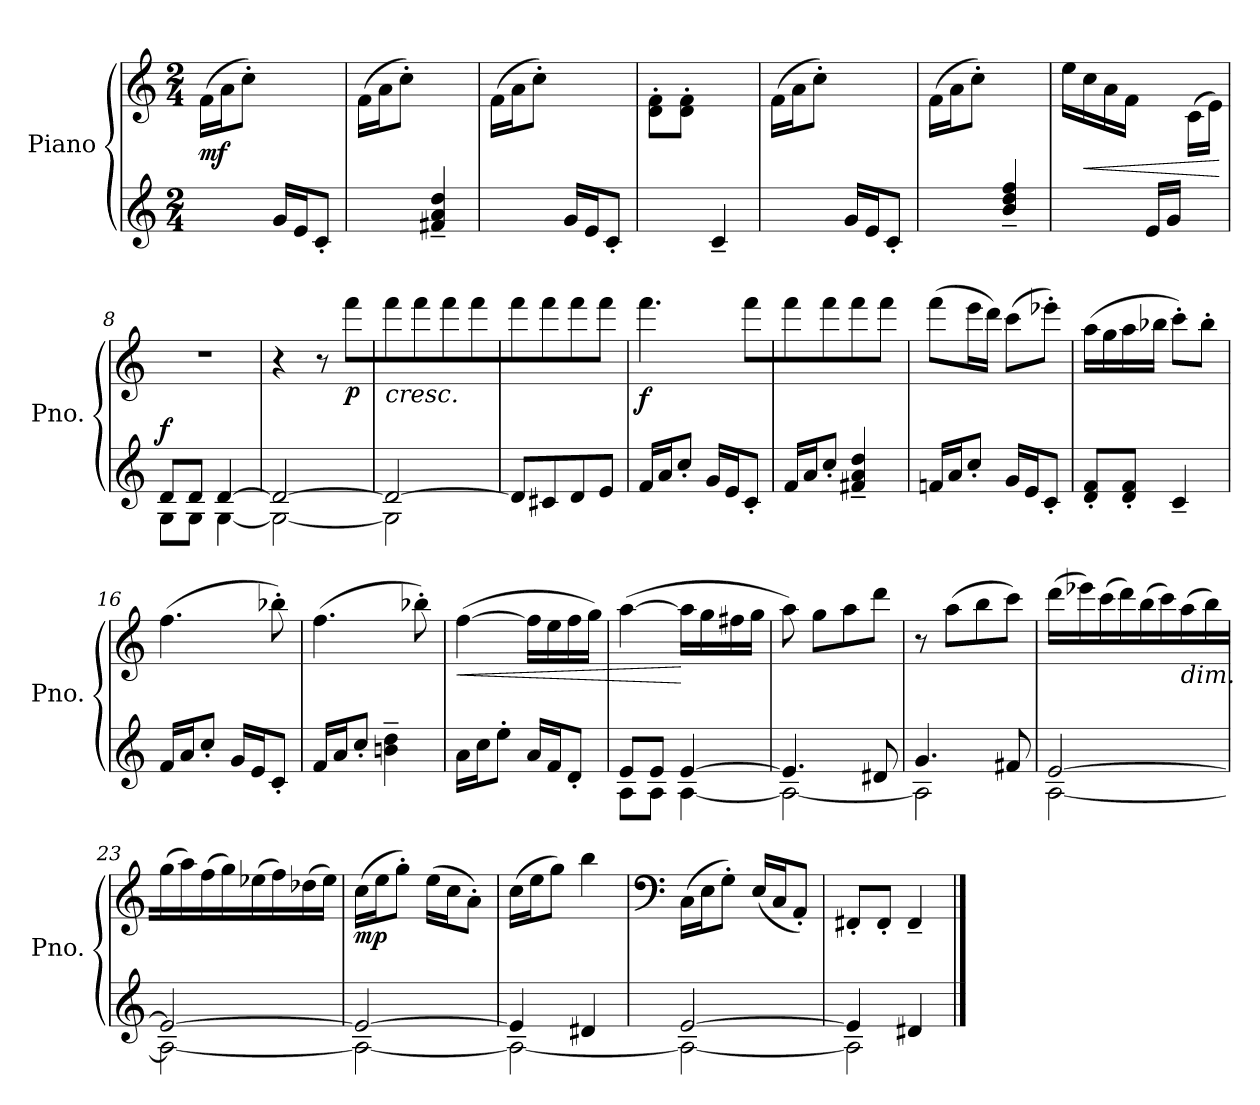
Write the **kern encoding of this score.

**kern	**kern	**dynam
*part1	*part1	*part1
*staff2	*staff1	*staff1/2
*I"Piano	*	*
*I'Pno.	*	*
*clefG2	*clefG2	*
*k[]	*k[]	*
*M2/4	*M2/4	*
*MM120	*MM120	*
=1	=1	=1
!	!	!LO:DY:b
4ryy	(>16f\LL	mf
.	16a\J	.
.	8cc'\J)	.
16g/LL	4ryy	.
16e/J	.	.
8c'/J	.	.
=2	=2	=2
4ryy	(>16f\LL	.
.	16a\J	.
.	8cc'\J)	.
4f#X/~ 4a/~ 4dd/~	4ryy	.
=3	=3	=3
4ryy	(>16f\LL	.
.	16a\J	.
.	8cc'\J)	.
16g/LL	4ryy	.
16e/J	.	.
8c'/J	.	.
=4	=4	=4
4ryy	8d\' 8f\'L	.
.	8d\' 8f\'J	.
4c~/	4ryy	.
=5	=5	=5
4ryy	(>16f\LL	.
.	16a\J	.
.	8cc'\J)	.
16g/LL	4ryy	.
16e/J	.	.
8c'/J	.	.
=6	=6	=6
4ryy	(>16f\LL	.
.	16a\J	.
.	8cc'\J)	.
4b/~ 4dd/~ 4ff/~	4ryy	.
=7	=7	=7
*	*^	*
4ryy	16ee\LL	4.ryy	.
!	!	!	!LO:HP:b
.	16cc\	.	<
.	16a\	.	.
.	16f\JJ	.	.
16e/LL	4ryy	.	.
16g/JJ	.	.	.
8ryy	.	(>16c\LL	.
.	.	16e\JJ)	.
*	*v	*v	*
.	.	[
=8	=8	=8
*^	*	*
!	!	!	!LO:DY:a=2
8d/L	8G\L	2r	f
8d/J	8G\J	.	.
[4d/	[4G\	.	.
!!LO:LB:g=z
=9	=9	=9	=9
2d/_	2G\_	4r	.
.	.	8r	.
!	!	!	!LO:DY:b
.	.	8fff\L	p
=10	=10	=10	=10
!	!	!LO:TX:b:i:t=cresc.	!
2d/_	2G\]	8fff\	.
.	.	8fff\	.
.	.	8fff\	.
.	.	8fff\	.
*v	*v	*	*
=11	=11	=11
8d/L]	8fff\	.
8c#X/	8fff\	.
8d/	8fff\	.
8e/J	8fff\J	.
=12	=12	=12
!	!	!LO:DY:b
16f/LL	4.fff\	f
16a/J	.	.
8cc'/J	.	.
16g/LL	.	.
16e/J	.	.
8c'/J	8fff\L	.
=13	=13	=13
16f/LL	8fff\	.
16a/J	.	.
8cc'/J	8fff\	.
4f#X/~ 4a/~ 4dd/~	8fff\	.
.	8fff\J	.
=14	=14	=14
16fn/LL	(>8fff\L	.
16a/J	.	.
8cc'/J	16eee\L	.
.	16ddd\JJ)	.
16g/LL	(>8ccc\L	.
16e/J	.	.
8c'/J	8eee-X'\J)	.
=15	=15	=15
8d/' 8f/'L	(>16aa\LL	.
.	16gg\	.
8d/' 8f/'J	16aa\	.
.	16bb-X\JJ	.
4c~/	8ccc'\L)	.
.	8bb-'\J	.
!!LO:LB:g=z
=16	=16	=16
16f/LL	(>4.ff\	.
16a/J	.	.
8cc'/J	.	.
16g/LL	.	.
16e/J	.	.
8c'/J	8bb-X'\)	.
=17	=17	=17
16f/LL	(>4.ff\	.
16a/J	.	.
8cc'/J	.	.
4bn\~ 4dd\~	.	.
.	8bb-X'\)	.
=18	=18	=18
!	!	!LO:HP:b
16a\LL	(>[4ff\	<
16cc\J	.	.
8ee'\J	.	.
16a/LL	16ff\LL]	.
16f/J	16ee\	.
8d'/J	16ff\	.
.	16gg\JJ)	.
=19	=19	=19
*^	*	*
8e/L	8A\L	(>[4aa\	.
8e/J	8A\J	.	.
[4e/	[4A\	16aa\LL]	[
.	.	16gg\	.
.	.	16ff#X\	.
.	.	16gg\JJ	.
=20	=20	=20	=20
4.e/]	2A\_	8aa\)	.
.	.	8gg\L	.
.	.	8aa\	.
8d#X/	.	8ddd\J	.
=21	=21	=21	=21
4.g/	2A\]	8r	.
.	.	(>8aa\L	.
.	.	8bb\	.
8f#X/	.	8ccc\J)	.
!!LO:LB:g=z
=22	=22	=22	=22
[2e/	[2A\	(>16ddd\LL	.
.	.	16eee-X\)	.
.	.	(>16ccc\	.
.	.	16ddd\)	.
.	.	(>16bb\	.
.	.	16ccc\)	.
!	!	!LO:TX:b:i:t=dim.	!
.	.	(>16aa\	.
.	.	16bb\)	.
=23	=23	=23	=23
2e/_	2A\_	(>16gg\	.
.	.	16aa\)	.
.	.	(>16ff\	.
.	.	16gg\)	.
.	.	(>16ee-X\	.
.	.	16ff\)	.
.	.	(>16dd-X\	.
.	.	16ee-\JJ)	.
=24	=24	=24	=24
!	!	!	!LO:DY:b
2e/_	2A\_	(>16cc\LL	mp
.	.	16ee\J	.
.	.	8gg'\J)	.
.	.	(>16ee\LL	.
.	.	16cc\J	.
.	.	8a'\J)	.
=25	=25	=25	=25
4e/]	2A\_	(>16cc\LL	.
.	.	16ee\J	.
.	.	8gg\J)	.
4d#X/	.	4bb\	.
=26	=26	=26	=26
*	*	*clefF4	*
[2e/	2A\_	(>16C\LL	.
.	.	16E\J	.
.	.	8G'\J)	.
.	.	(<16E/LL	.
.	.	16C/J	.
.	.	8AA'/J)	.
=27	=27	=27	=27
4e/]	2A\]	8FF#X'/L	.
.	.	8FF#'/J	.
4d#X/	.	4FF#~/	.
*v	*v	*	*
==	==	==
*-	*-	*-
